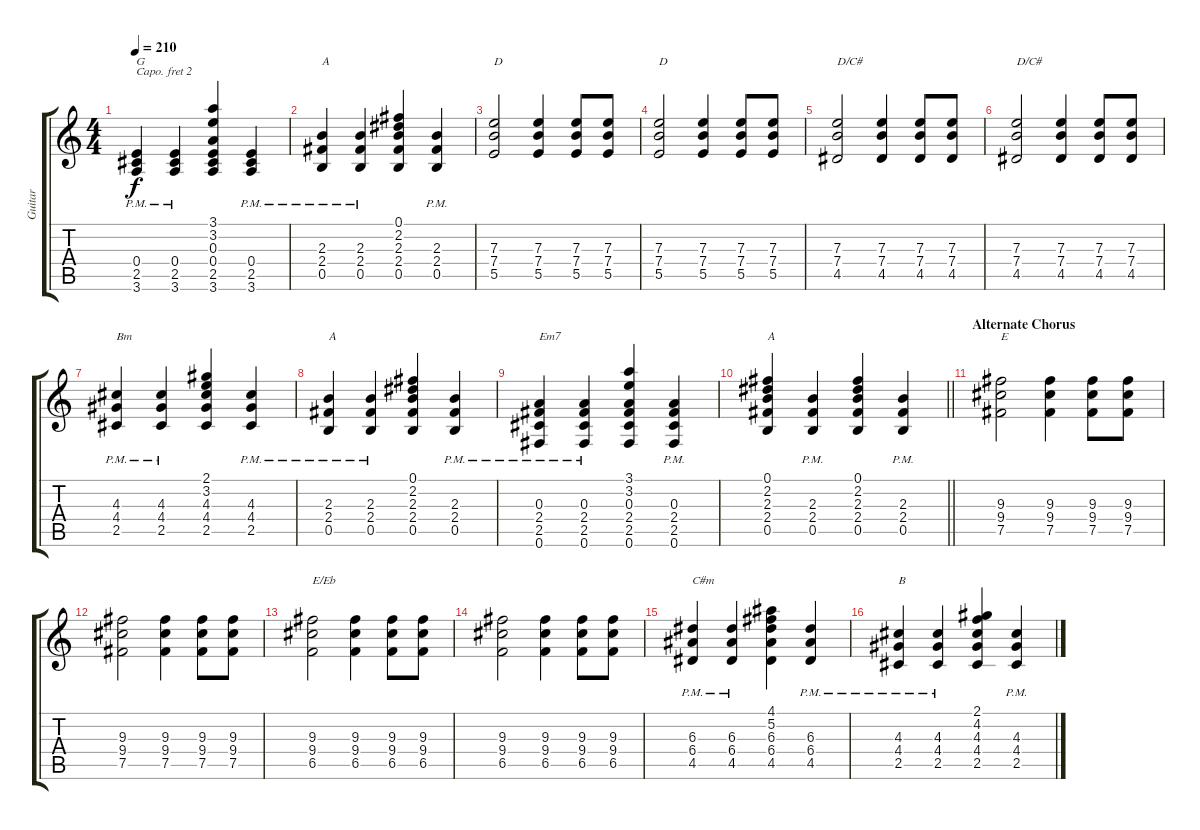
\track ("Guitar" "Guitar") {instrument acousticguitarsteel}
\staff {score tabs}
\capo 2
\tuning (E4 B3 G3 D3 A2 E2) {hide}
\ts (4 4)
\tempo 210
\clef g2
\ks c
(0.4{pm} 2.5{pm} 3.6{pm}).4{txt "G" dy f} (0.4{pm} 2.5{pm} 3.6{pm}).4 (3.1 3.2 0.3 0.4 2.5 3.6).4 (0.4{pm} 2.5{pm} 3.6{pm}).4 |
(2.3{pm} 2.4{pm} 0.5{pm}).4{txt "A"} (2.3{pm} 2.4{pm} 0.5{pm}).4 (0.1 2.2 2.3 2.4 0.5).4 (2.3{pm} 2.4{pm} 0.5{pm}).4 |
(7.3 7.4 5.5).2{txt "D"} (7.3 7.4 5.5).4 (7.3 7.4 5.5).8 (7.3 7.4 5.5).8 |
(7.3 7.4 5.5).2{txt "D"} (7.3 7.4 5.5).4 (7.3 7.4 5.5).8 (7.3 7.4 5.5).8 |
(7.3 7.4 4.5).2{txt "D/C#"} (7.3 7.4 4.5).4 (7.3 7.4 4.5).8 (7.3 7.4 4.5).8 |
(7.3 7.4 4.5).2{txt "D/C#"} (7.3 7.4 4.5).4 (7.3 7.4 4.5).8 (7.3 7.4 4.5).8 |
(4.3{pm} 4.4{pm} 2.5{pm}).4{txt "Bm"} (4.3{pm} 4.4{pm} 2.5{pm}).4 (2.1 3.2 4.3 4.4 2.5).4 (4.3{pm} 4.4{pm} 2.5{pm}).4 |
(2.3{pm} 2.4{pm} 0.5{pm}).4{txt "A"} (2.3{pm} 2.4{pm} 0.5{pm}).4 (0.1 2.2 2.3 2.4 0.5).4 (2.3{pm} 2.4{pm} 0.5{pm}).4 |
(0.3{pm} 2.4{pm} 2.5{pm} 0.6{pm}).4{txt "Em7"} (0.3{pm} 2.4{pm} 2.5{pm} 0.6{pm}).4 (3.1 3.2 0.3 2.4 2.5 0.6).4 (0.3{pm} 2.4{pm} 2.5{pm} 0.6{pm}).4 |
\barLineRight lightlight
(0.1 2.2 2.3 2.4 0.5).4{txt "A"} (2.3{pm} 2.4{pm} 0.5{pm}).4 (0.1 2.2 2.3 2.4 0.5).4 (2.3{pm} 2.4{pm} 0.5{pm}).4 |
\section ("" "Alternate Chorus")
(9.3 9.4 7.5).2{txt "E"} (9.3 9.4 7.5).4 (9.3 9.4 7.5).8 (9.3 9.4 7.5).8 |
(9.3 9.4 7.5).2 (9.3 9.4 7.5).4 (9.3 9.4 7.5).8 (9.3 9.4 7.5).8 |
(9.3 9.4 6.5).2{txt "E/Eb"} (9.3 9.4 6.5).4 (9.3 9.4 6.5).8 (9.3 9.4 6.5).8 |
(9.3 9.4 6.5).2 (9.3 9.4 6.5).4 (9.3 9.4 6.5).8 (9.3 9.4 6.5).8 |
(6.3{pm} 6.4{pm} 4.5{pm}).4{txt "C#m"} (6.3{pm} 6.4{pm} 4.5{pm}).4 (4.1 5.2 6.3 6.4 4.5).4 (6.3{pm} 6.4{pm} 4.5{pm}).4 |
(4.3{pm} 4.4{pm} 2.5{pm}).4{txt "B"} (4.3{pm} 4.4{pm} 2.5{pm}).4 (2.1 4.2 4.3 4.4 2.5).4 (4.3{pm} 4.4{pm} 2.5{pm}).4
